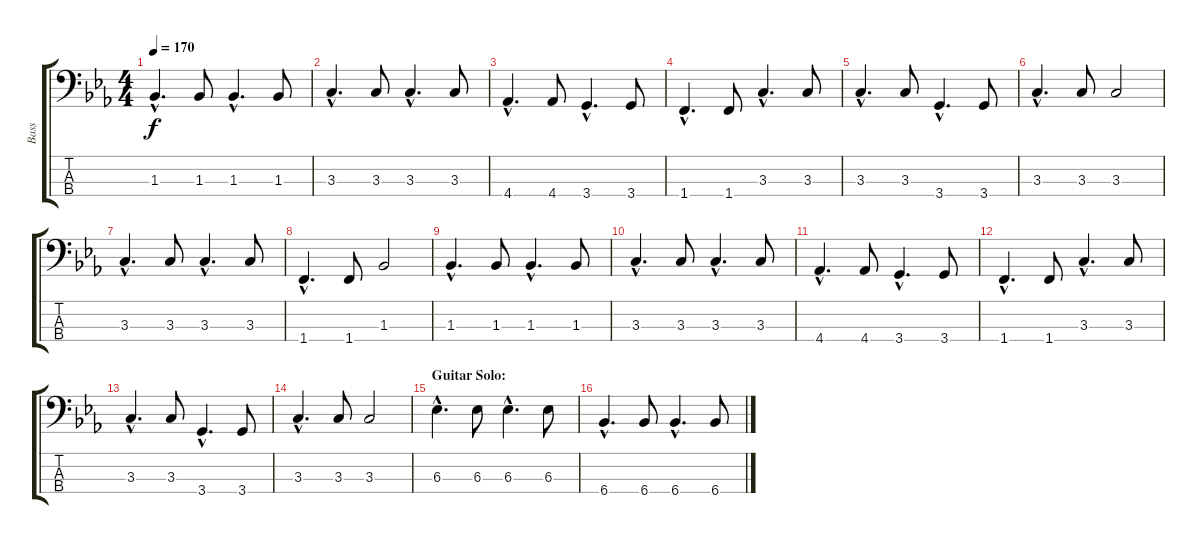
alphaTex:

\track ("Bass" "Bass") {instrument electricbassfinger}
\staff {score tabs}
\tuning (G2 D2 A1 E1) {hide}
\ts (4 4)
\tempo 170
\clef f4
\ks cminor
1.3{hac}.4{d dy f} 1.3.8 1.3{hac}.4{d} 1.3.8 |
3.3{hac}.4{d} 3.3.8 3.3{hac}.4{d} 3.3.8 |
4.4{hac}.4{d} 4.4.8 3.4{hac}.4{d} 3.4.8 |
1.4{hac}.4{d} 1.4.8 3.3{hac}.4{d} 3.3.8 |
3.3{hac}.4{d} 3.3.8 3.4{hac}.4{d} 3.4.8 |
3.3{hac}.4{d} 3.3.8 3.3.2 |
3.3{hac}.4{d} 3.3.8 3.3{hac}.4{d} 3.3.8 |
1.4{hac}.4{d} 1.4.8 1.3.2 |
1.3{hac}.4{d} 1.3.8 1.3{hac}.4{d} 1.3.8 |
3.3{hac}.4{d} 3.3.8 3.3{hac}.4{d} 3.3.8 |
4.4{hac}.4{d} 4.4.8 3.4{hac}.4{d} 3.4.8 |
1.4{hac}.4{d} 1.4.8 3.3{hac}.4{d} 3.3.8 |
3.3{hac}.4{d} 3.3.8 3.4{hac}.4{d} 3.4.8 |
3.3{hac}.4{d} 3.3.8 3.3.2 |
\section ("" "Guitar Solo:")
6.3{hac}.4{d} 6.3.8 6.3{hac}.4{d} 6.3.8 |
6.4{hac}.4{d} 6.4.8 6.4{hac}.4{d} 6.4.8
